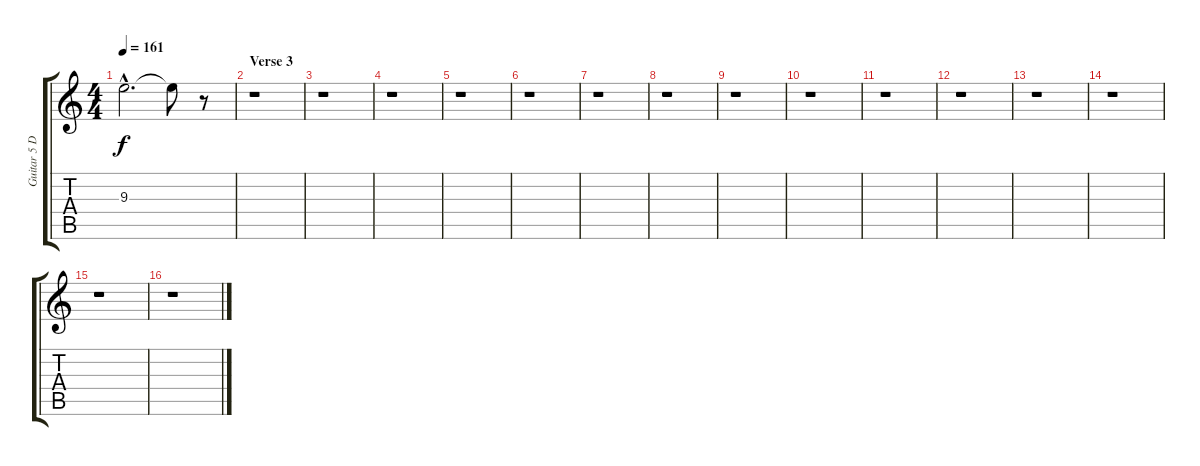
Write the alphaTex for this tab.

\track ("Guitar 5 Drop D" "Guitar 5 D") {instrument overdrivenguitar}
\staff {score tabs}
\tuning (E4 B3 G3 D3 A2 D2) {hide}
\ts (4 4)
\tempo 161
\clef g2
\ks c
9.3{hac t}.2{d dy f} 9.3{t}.8 r.8 |
\section ("" "Verse 3")
r.1 |
r.1 |
r.1 |
r.1 |
r.1 |
r.1 |
r.1 |
r.1 |
r.1 |
r.1 |
r.1 |
r.1 |
r.1 |
r.1 |
r.1
